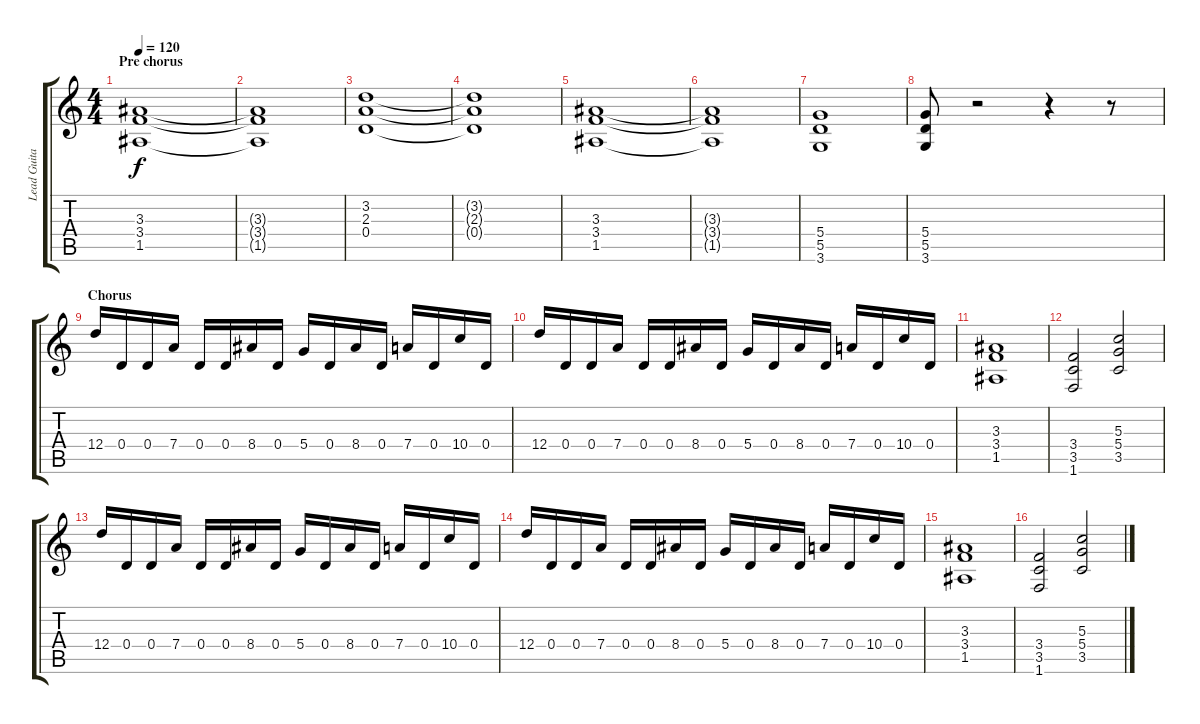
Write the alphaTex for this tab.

\track ("Lead Guitar" "Lead Guita") {instrument distortionguitar}
\staff {score tabs}
\tuning (E4 B3 G3 D3 A2 E2) {hide}
\ts (4 4)
\section ("" "Pre chorus")
\tempo 120
\clef g2
\ks c
(3.3 3.4 1.5).1{dy f volume 16} |
(3.3{t} 3.4{t} 1.5{t}).1 |
(3.2 2.3 0.4).1 |
(3.2{t} 2.3{t} 0.4{t}).1 |
(3.3 3.4 1.5).1 |
(3.3{t} 3.4{t} 1.5{t}).1 |
(5.4 5.5 3.6).1 |
(5.4 5.5 3.6).8 r.2 r.4 r.8 |
\section ("" "Chorus")
12.4.16 0.4.16 0.4.16 7.4.16 0.4.16 0.4.16 8.4.16 0.4.16 5.4.16 0.4.16 8.4.16 0.4.16 7.4.16 0.4.16 10.4.16 0.4.16 |
12.4.16 0.4.16 0.4.16 7.4.16 0.4.16 0.4.16 8.4.16 0.4.16 5.4.16 0.4.16 8.4.16 0.4.16 7.4.16 0.4.16 10.4.16 0.4.16 |
(3.3 3.4 1.5).1 |
(3.4 3.5 1.6).2 (5.3 5.4 3.5).2 |
12.4.16 0.4.16 0.4.16 7.4.16 0.4.16 0.4.16 8.4.16 0.4.16 5.4.16 0.4.16 8.4.16 0.4.16 7.4.16 0.4.16 10.4.16 0.4.16 |
12.4.16 0.4.16 0.4.16 7.4.16 0.4.16 0.4.16 8.4.16 0.4.16 5.4.16 0.4.16 8.4.16 0.4.16 7.4.16 0.4.16 10.4.16 0.4.16 |
(3.3 3.4 1.5).1 |
(3.4 3.5 1.6).2 (5.3 5.4 3.5).2
